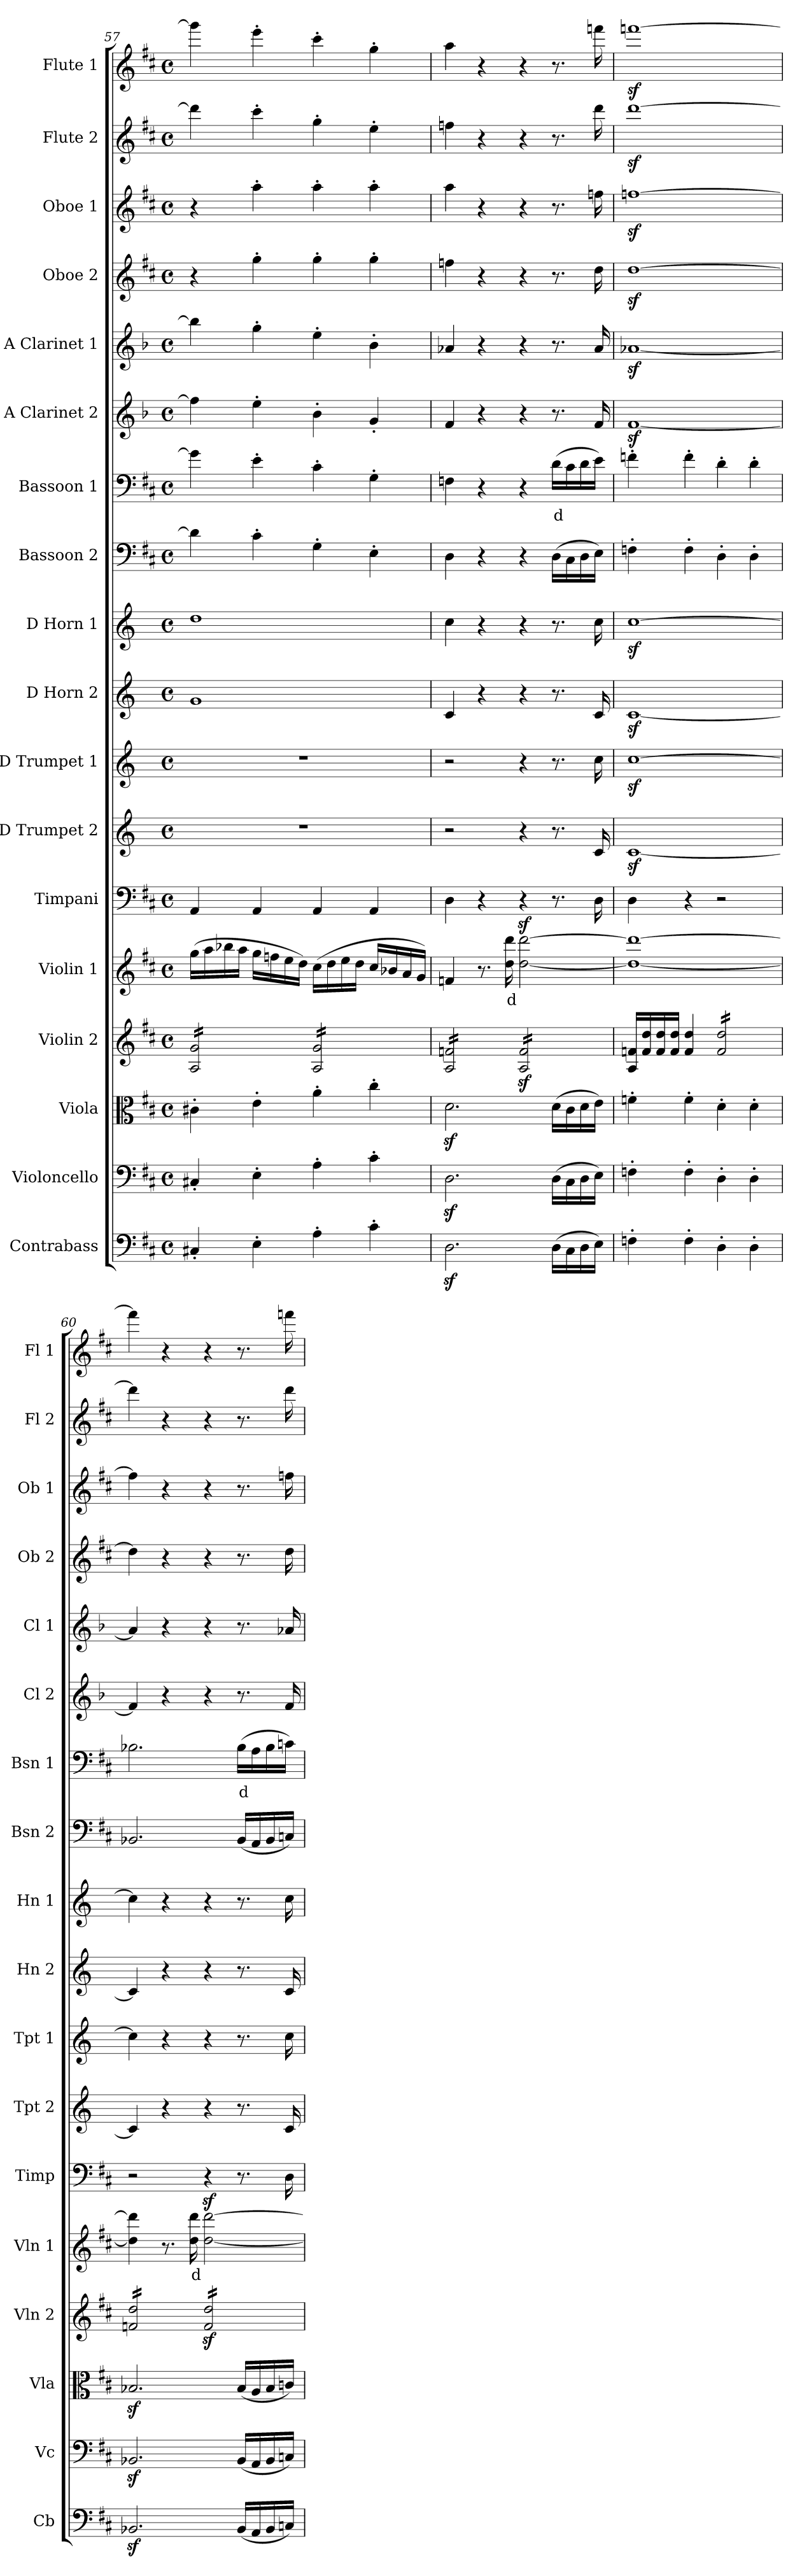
**kern	**kern	**kern	**kern	**kern	**text	**kern	**kern	**kern	**kern	**kern	**kern	**kern	**text	**kern	**kern	**kern	**kern	**kern	**kern
*part18	*part17	*part16	*part15	*part14	*part14	*part13	*part12	*part11	*part10	*part9	*part8	*part7	*part7	*part6	*part5	*part4	*part3	*part2	*part1
*staff18	*staff17	*staff16	*staff15	*staff14	*staff14	*staff13	*staff12	*staff11	*staff10	*staff9	*staff8	*staff7	*staff7	*staff6	*staff5	*staff4	*staff3	*staff2	*staff1
*I"Contrabass	*I"Violoncello	*I"Viola	*I"Violin 2	*I"Violin 1	*	*I"Timpani	*I"D Trumpet 2	*I"D Trumpet 1	*I"D Horn 2	*I"D Horn 1	*I"Bassoon 2	*I"Bassoon 1	*	*I"A Clarinet 2	*I"A Clarinet 1	*I"Oboe 2	*I"Oboe 1	*I"Flute 2	*I"Flute 1
*I'Cb	*I'Vc	*I'Vla	*I'Vln 2	*I'Vln 1	*	*I'Timp	*I'Tpt 2	*I'Tpt 1	*I'Hn 2	*I'Hn 1	*I'Bsn 2	*I'Bsn 1	*	*I'Cl 2	*I'Cl 1	*I'Ob 2	*I'Ob 1	*I'Fl 2	*I'Fl 1
*clefF4	*clefF4	*clefC3	*clefG2	*clefG2	*	*clefF4	*clefG2	*clefG2	*clefG2	*clefG2	*clefF4	*clefF4	*	*clefG2	*clefG2	*clefG2	*clefG2	*clefG2	*clefG2
*ITrd7c12	*	*	*	*	*	*	*ITrd-1c-2	*ITrd-1c-2	*ITrd6c10	*ITrd6c10	*	*	*	*ITrd2c3	*ITrd2c3	*	*	*	*
*k[f#c#]	*k[f#c#]	*k[f#c#]	*k[f#c#]	*k[f#c#]	*	*k[f#c#]	*k[f#c#]	*k[f#c#]	*k[f#c#]	*k[f#c#]	*k[f#c#]	*k[f#c#]	*	*k[f#c#]	*k[f#c#]	*k[f#c#]	*k[f#c#]	*k[f#c#]	*k[f#c#]
*M4/4	*M4/4	*M4/4	*M4/4	*M4/4	*	*M4/4	*M4/4	*M4/4	*M4/4	*M4/4	*M4/4	*M4/4	*	*M4/4	*M4/4	*M4/4	*M4/4	*M4/4	*M4/4
*met(c)	*met(c)	*met(c)	*met(c)	*met(c)	*	*met(c)	*met(c)	*met(c)	*met(c)	*met(c)	*met(c)	*met(c)	*	*met(c)	*met(c)	*met(c)	*met(c)	*met(c)	*met(c)
=57	=57	=57	=57	=57	=57	=57	=57	=57	=57	=57	=57	=57	=57	=57	=57	=57	=57	=57	=57
*	*	*	*tremolo	*	*	*	*	*	*	*	*	*	*	*	*	*	*	*	*
4CC#X'/	4C#X'/	4c#X'\	16A/ 16g/LL	(16gg\LL	.	4AA/	1r	1r	1A	1e	4d\]	4g\]	.	4dd\]	4gg\]	4r	4r	4ddd\]	4ggg\]
.	.	.	16A/ 16g/	16aa\	.	.	.	.	.	.	.	.	.	.	.	.	.	.	.
.	.	.	16A/ 16g/	16bb-X\	.	.	.	.	.	.	.	.	.	.	.	.	.	.	.
.	.	.	16A/ 16g/	16aa\JJ	.	.	.	.	.	.	.	.	.	.	.	.	.	.	.
4EE'\	4E'\	4e'\	16A/ 16g/	16gg\LL	.	4AA/	.	.	.	.	4c#'\	4e'\	.	4cc#'\	4ee'\	4gg'\	4aa'\	4ccc#'\	4eee'\
.	.	.	16A/ 16g/	16ffn\	.	.	.	.	.	.	.	.	.	.	.	.	.	.	.
.	.	.	16A/ 16g/	16ee\	.	.	.	.	.	.	.	.	.	.	.	.	.	.	.
.	.	.	16A/ 16g/JJ	16dd\JJ)	.	.	.	.	.	.	.	.	.	.	.	.	.	.	.
4AA'\	4A'\	4a'\	16A/ 16g/LL	(16cc#\LL	.	4AA/	.	.	.	.	4G'\	4c#'\	.	4g'\	4cc#'\	4gg'\	4aa'\	4gg'\	4ccc#'\
.	.	.	16A/ 16g/	16dd\	.	.	.	.	.	.	.	.	.	.	.	.	.	.	.
.	.	.	16A/ 16g/	16ee\	.	.	.	.	.	.	.	.	.	.	.	.	.	.	.
.	.	.	16A/ 16g/	16dd\JJ	.	.	.	.	.	.	.	.	.	.	.	.	.	.	.
4C#'\	4c#'\	4cc#'\	16A/ 16g/	16cc#/LL	.	4AA/	.	.	.	.	4E'\	4G'\	.	4e'/	4g'\	4gg'\	4aa'\	4ee'\	4gg'\
.	.	.	16A/ 16g/	16b-X/	.	.	.	.	.	.	.	.	.	.	.	.	.	.	.
.	.	.	16A/ 16g/	16a/	.	.	.	.	.	.	.	.	.	.	.	.	.	.	.
.	.	.	16A/ 16g/JJ	16g/JJ)	.	.	.	.	.	.	.	.	.	.	.	.	.	.	.
!!LO:PB:g=z
=58	=58	=58	=58	=58	=58	=58	=58	=58	=58	=58	=58	=58	=58	=58	=58	=58	=58	=58	=58
2.DDz<\	2.Dz<\	2.dz<\	16A/ 16fn/LL	4fn/	.	4D\	2r	2r	4D/	4d\	4D\	4Fn\	.	4d/	4fn/	4ffn\	4aa\	4ffn\	4aa\
.	.	.	16A/ 16fn/	.	.	.	.	.	.	.	.	.	.	.	.	.	.	.	.
.	.	.	16A/ 16fn/	.	.	.	.	.	.	.	.	.	.	.	.	.	.	.	.
.	.	.	16A/ 16fn/	.	.	.	.	.	.	.	.	.	.	.	.	.	.	.	.
.	.	.	16A/ 16fn/	8.r	.	4r	.	.	4r	4r	4r	4r	.	4r	4r	4r	4r	4r	4r
.	.	.	16A/ 16fn/	.	.	.	.	.	.	.	.	.	.	.	.	.	.	.	.
.	.	.	16A/ 16fn/	.	.	.	.	.	.	.	.	.	.	.	.	.	.	.	.
!	!	!	!	!	!LO:LY:b:color=#FF0000	!	!	!	!	!	!	!	!	!	!	!	!	!	!
.	.	.	16A/ 16fn/JJ	16dd\ 16ddd\	d	.	.	.	.	.	.	.	.	.	.	.	.	.	.
.	.	.	16A/z< 16f/z<LL	[2dd\z< [2ddd\z<	.	4r	4r	4r	4r	4r	4r	4r	.	4r	4r	4r	4r	4r	4r
.	.	.	16A/z< 16f/z<	.	.	.	.	.	.	.	.	.	.	.	.	.	.	.	.
.	.	.	16A/z< 16f/z<	.	.	.	.	.	.	.	.	.	.	.	.	.	.	.	.
.	.	.	16A/z< 16f/z<	.	.	.	.	.	.	.	.	.	.	.	.	.	.	.	.
!	!	!	!	!	!	!	!	!	!	!	!	!	!LO:LY:b:color=#FF0000	!	!	!	!	!	!
(16DD\LL	(16D\LL	(16d\LL	16A/z< 16f/z<	.	.	8.r	8.r	8.r	8.r	8.r	(16D\LL	(16d\LL	d	8.r	8.r	8.r	8.r	8.r	8.r
16CC#\	16C#\	16c#\	16A/z< 16f/z<	.	.	.	.	.	.	.	16C#\	16c#\	.	.	.	.	.	.	.
16DD\	16D\	16d\	16A/z< 16f/z<	.	.	.	.	.	.	.	16D\	16d\	.	.	.	.	.	.	.
16EE\JJ)	16E\JJ)	16e\JJ)	16A/z< 16f/z<JJ	.	.	16D\	16d/	16dd\	16D/	16d\	16E\JJ)	16e\JJ)	.	16d/	16f/	16dd\	16ffn\	16ddd\	16fffn\
*	*	*	*Xtremolo	*	*	*	*	*	*	*	*	*	*	*	*	*	*	*	*
=59	=59	=59	=59	=59	=59	=59	=59	=59	=59	=59	=59	=59	=59	=59	=59	=59	=59	=59	=59
4FFn'\	4Fn'\	4fn'\	16A/ 16fn/LL	1dd_ 1ddd_	.	4D\	[1dz<	[1ddz<	[1Dz<	[1dz<	4Fn'\	4fn'\	.	[1dz<	[1fnz<	[1ddz<	[1ffnz<	[1dddz<	[1fffnz<
.	.	.	16f/ 16dd/	.	.	.	.	.	.	.	.	.	.	.	.	.	.	.	.
.	.	.	16f/ 16dd/	.	.	.	.	.	.	.	.	.	.	.	.	.	.	.	.
.	.	.	16f/ 16dd/JJ	.	.	.	.	.	.	.	.	.	.	.	.	.	.	.	.
4FF'\	4F'\	4f'\	4f/ 4dd/	.	.	4r	.	.	.	.	4F'\	4f'\	.	.	.	.	.	.	.
*	*	*	*tremolo	*	*	*	*	*	*	*	*	*	*	*	*	*	*	*	*
4DD'\	4D'\	4d'\	16f/ 16dd/LL	.	.	2r	.	.	.	.	4D'\	4d'\	.	.	.	.	.	.	.
.	.	.	16f/ 16dd/	.	.	.	.	.	.	.	.	.	.	.	.	.	.	.	.
.	.	.	16f/ 16dd/	.	.	.	.	.	.	.	.	.	.	.	.	.	.	.	.
.	.	.	16f/ 16dd/	.	.	.	.	.	.	.	.	.	.	.	.	.	.	.	.
4DD'\	4D'\	4d'\	16f/ 16dd/	.	.	.	.	.	.	.	4D'\	4d'\	.	.	.	.	.	.	.
.	.	.	16f/ 16dd/	.	.	.	.	.	.	.	.	.	.	.	.	.	.	.	.
.	.	.	16f/ 16dd/	.	.	.	.	.	.	.	.	.	.	.	.	.	.	.	.
.	.	.	16f/ 16dd/JJ	.	.	.	.	.	.	.	.	.	.	.	.	.	.	.	.
=60	=60	=60	=60	=60	=60	=60	=60	=60	=60	=60	=60	=60	=60	=60	=60	=60	=60	=60	=60
2.BBB-Xz</	2.BB-Xz</	2.B-Xz</	16fn/ 16dd/LL	4dd\] 4ddd\]	.	2r	4d/]	4dd\]	4D/]	4d\]	2.BB-X/	2.B-X\	.	4d/]	4f/]	4dd\]	4ff\]	4ddd\]	4fff\]
.	.	.	16fn/ 16dd/	.	.	.	.	.	.	.	.	.	.	.	.	.	.	.	.
.	.	.	16fn/ 16dd/	.	.	.	.	.	.	.	.	.	.	.	.	.	.	.	.
.	.	.	16fn/ 16dd/	.	.	.	.	.	.	.	.	.	.	.	.	.	.	.	.
.	.	.	16fn/ 16dd/	8.r	.	.	4r	4r	4r	4r	.	.	.	4r	4r	4r	4r	4r	4r
.	.	.	16fn/ 16dd/	.	.	.	.	.	.	.	.	.	.	.	.	.	.	.	.
.	.	.	16fn/ 16dd/	.	.	.	.	.	.	.	.	.	.	.	.	.	.	.	.
!	!	!	!	!	!LO:LY:b:color=#FF0000	!	!	!	!	!	!	!	!	!	!	!	!	!	!
.	.	.	16fn/ 16dd/JJ	16dd\ 16ddd\	d	.	.	.	.	.	.	.	.	.	.	.	.	.	.
.	.	.	16f/z< 16dd/z<LL	[2dd\z< [2ddd\z<	.	4r	4r	4r	4r	4r	.	.	.	4r	4r	4r	4r	4r	4r
.	.	.	16f/z< 16dd/z<	.	.	.	.	.	.	.	.	.	.	.	.	.	.	.	.
.	.	.	16f/z< 16dd/z<	.	.	.	.	.	.	.	.	.	.	.	.	.	.	.	.
.	.	.	16f/z< 16dd/z<	.	.	.	.	.	.	.	.	.	.	.	.	.	.	.	.
!	!	!	!	!	!	!	!	!	!	!	!	!	!LO:LY:b:color=#FF0000	!	!	!	!	!	!
(16BBB-/LL	(16BB-/LL	(16B-/LL	16f/z< 16dd/z<	.	.	8.r	8.r	8.r	8.r	8.r	(16BB-/LL	(16B-\LL	d	8.r	8.r	8.r	8.r	8.r	8.r
16AAA/	16AA/	16A/	16f/z< 16dd/z<	.	.	.	.	.	.	.	16AA/	16A\	.	.	.	.	.	.	.
16BBB-/	16BB-/	16B-/	16f/z< 16dd/z<	.	.	.	.	.	.	.	16BB-/	16B-\	.	.	.	.	.	.	.
16CCn/JJ)	16Cn/JJ)	16cn/JJ)	16f/z< 16dd/z<JJ	.	.	16D\	16d/	16dd\	16D/	16d\	16Cn/JJ)	16cn\JJ)	.	16d/	16fn/	16dd\	16ffn\	16ddd\	16fffn\
*	*	*	*Xtremolo	*	*	*	*	*	*	*	*	*	*	*	*	*	*	*	*
=	=	=	=	=	=	=	=	=	=	=	=	=	=	=	=	=	=	=	=
*-	*-	*-	*-	*-	*-	*-	*-	*-	*-	*-	*-	*-	*-	*-	*-	*-	*-	*-	*-
